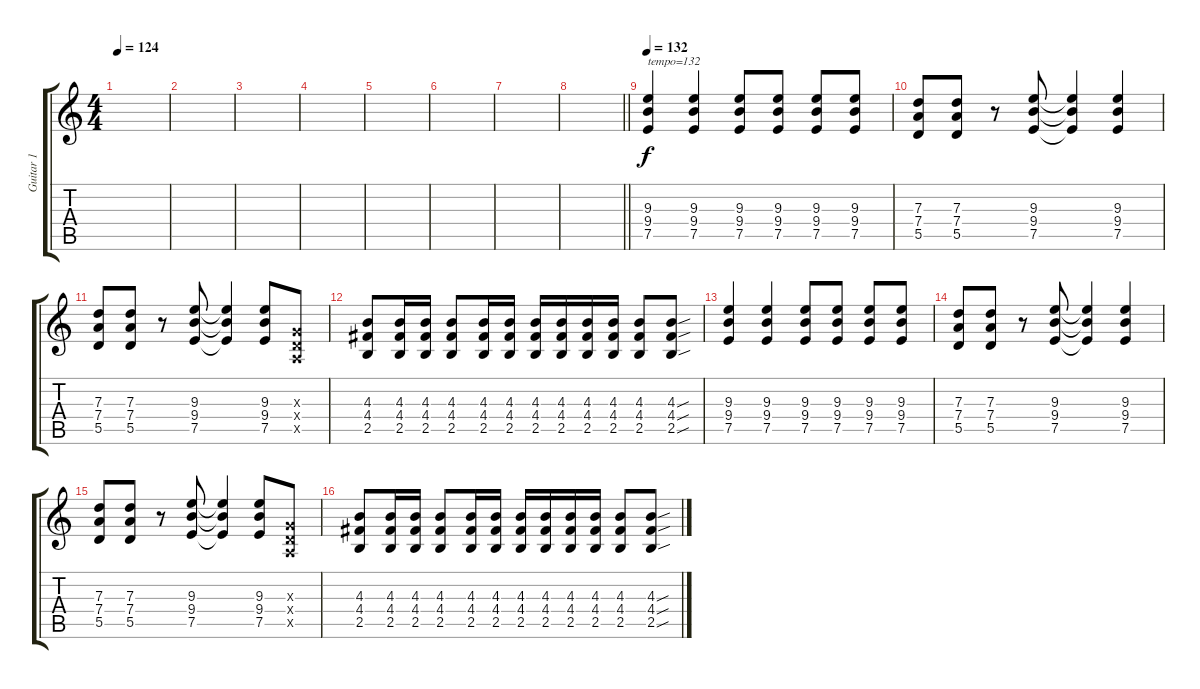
\track ("Guitar 1" "Guitar 1") {instrument electricguitarclean}
\staff {score tabs}
\tuning (E4 B3 G3 D3 A2 E2) {hide}
\ts (4 4)
\tempo 124
\clef g2
\ks c
|
|
|
|
|
|
|
\barLineRight lightlight
|
\tempo 132
(9.3 9.4 7.5).4{txt "tempo=132"} (9.3 9.4 7.5).4 (9.3 9.4 7.5).8 (9.3 9.4 7.5).8 (9.3 9.4 7.5).8 (9.3 9.4 7.5).8 |
(7.3 7.4 5.5).8 (7.3 7.4 5.5).8 r.8 (9.3 9.4 7.5).8 (9.3{t} 9.4{t} 7.5{t}).4 (9.3 9.4 7.5).4 |
(7.3 7.4 5.5).8 (7.3 7.4 5.5).8 r.8 (9.3 9.4 7.5).8 (9.3{t} 9.4{t} 7.5{t}).4 (9.3 9.4 7.5).8 (0.3{x} 0.4{x} 0.5{x}).8 |
(4.3 4.4 2.5).8 (4.3 4.4 2.5).16 (4.3 4.4 2.5).16 (4.3 4.4 2.5).8 (4.3 4.4 2.5).16 (4.3 4.4 2.5).16 (4.3 4.4 2.5).16 (4.3 4.4 2.5).16 (4.3 4.4 2.5).16 (4.3 4.4 2.5).16 (4.3 4.4 2.5).8 (4.3{sou} 4.4{sou} 2.5{sou}).8 |
(9.3 9.4 7.5).4 (9.3 9.4 7.5).4 (9.3 9.4 7.5).8 (9.3 9.4 7.5).8 (9.3 9.4 7.5).8 (9.3 9.4 7.5).8 |
(7.3 7.4 5.5).8 (7.3 7.4 5.5).8 r.8 (9.3 9.4 7.5).8 (9.3{t} 9.4{t} 7.5{t}).4 (9.3 9.4 7.5).4 |
(7.3 7.4 5.5).8 (7.3 7.4 5.5).8 r.8 (9.3 9.4 7.5).8 (9.3{t} 9.4{t} 7.5{t}).4 (9.3 9.4 7.5).8 (0.3{x} 0.4{x} 0.5{x}).8 |
(4.3 4.4 2.5).8 (4.3 4.4 2.5).16 (4.3 4.4 2.5).16 (4.3 4.4 2.5).8 (4.3 4.4 2.5).16 (4.3 4.4 2.5).16 (4.3 4.4 2.5).16 (4.3 4.4 2.5).16 (4.3 4.4 2.5).16 (4.3 4.4 2.5).16 (4.3 4.4 2.5).8 (4.3{sou} 4.4{sou} 2.5{sou}).8
